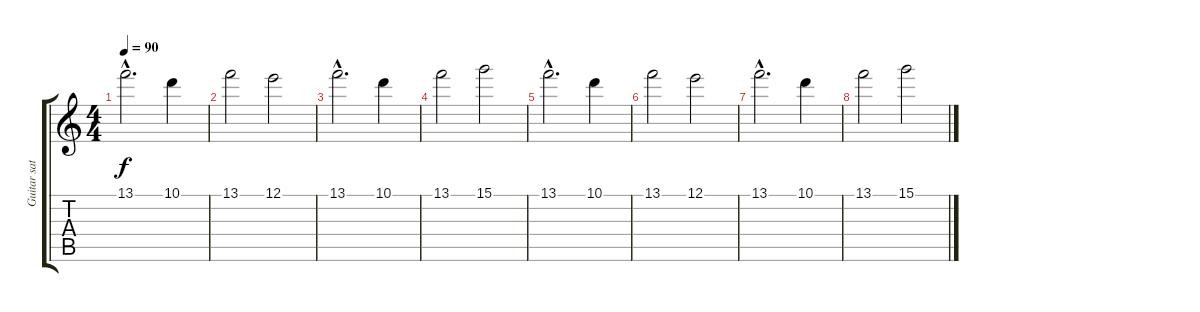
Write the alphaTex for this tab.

\track ("Guitar saturée" "Guitar sat") {instrument overdrivenguitar}
\staff {score tabs}
\tuning (E4 B3 G3 D3 A2 E2) {hide}
\ts (4 4)
\tempo 90
\clef g2
\ks c
13.1{hac}.2{d dy f} 10.1.4 |
13.1.2 12.1.2 |
13.1{hac}.2{d} 10.1.4 |
13.1.2 15.1.2 |
13.1{hac}.2{d} 10.1.4 |
13.1.2 12.1.2 |
13.1{hac}.2{d} 10.1.4 |
13.1.2 15.1.2
